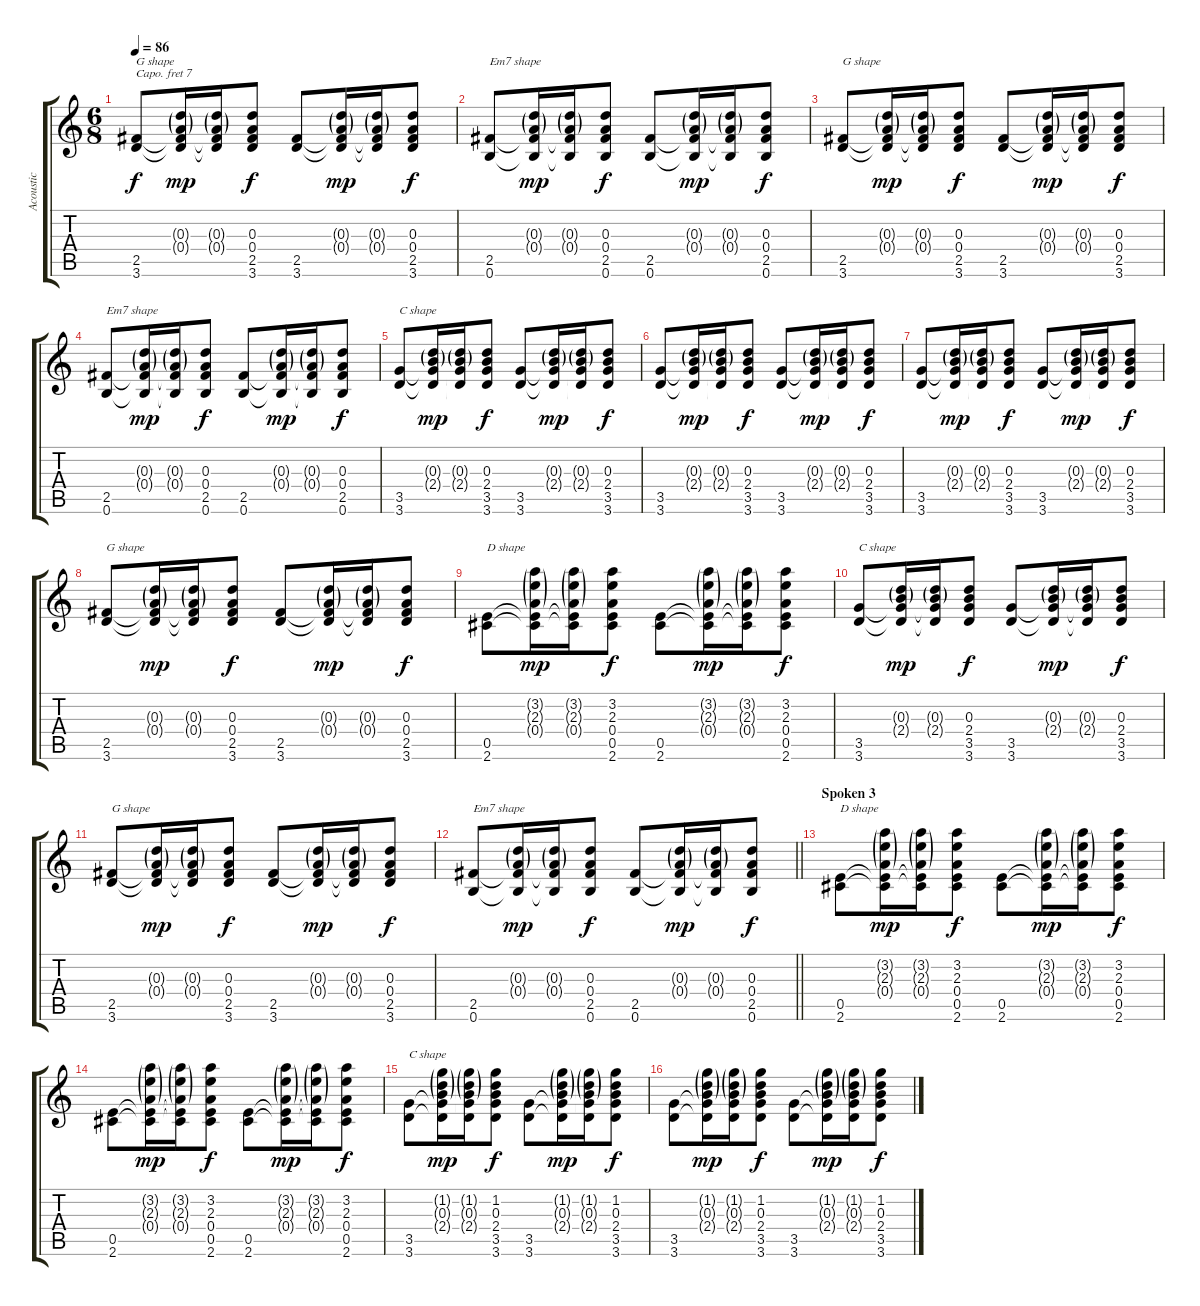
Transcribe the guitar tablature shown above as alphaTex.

\track ("Acoustic" "Acoustic") {instrument acousticguitarsteel}
\staff {score tabs}
\capo 7
\tuning (E4 B3 G3 D3 A2 E2) {hide}
\ts (6 8)
\tempo 86
\clef g2
\ks c
(2.5 3.6).8{txt "G shape" dy f} (0.3{g} 0.4{g} 2.5{t} 3.6{t}).16{dy mp} (0.3{g} 0.4{g} 2.5{t} 3.6{t}).16 (0.3 0.4 2.5 3.6).8{dy f} (2.5 3.6).8 (0.3{g} 0.4{g} 2.5{t} 3.6{t}).16{dy mp} (0.3{g} 0.4{g} 2.5{t} 3.6{t}).16 (0.3 0.4 2.5 3.6).8{dy f} |
(2.5 0.6).8{txt "Em7 shape"} (0.3{g} 0.4{g} 2.5{t} 0.6{t}).16{dy mp} (0.3{g} 0.4{g} 2.5{t} 0.6{t}).16 (0.3 0.4 2.5 0.6).8{dy f} (2.5 0.6).8 (0.3{g} 0.4{g} 2.5{t} 0.6{t}).16{dy mp} (0.3{g} 0.4{g} 2.5{t} 0.6{t}).16 (0.3 0.4 2.5 0.6).8{dy f} |
(2.5 3.6).8{txt "G shape"} (0.3{g} 0.4{g} 2.5{t} 3.6{t}).16{dy mp} (0.3{g} 0.4{g} 2.5{t} 3.6{t}).16 (0.3 0.4 2.5 3.6).8{dy f} (2.5 3.6).8 (0.3{g} 0.4{g} 2.5{t} 3.6{t}).16{dy mp} (0.3{g} 0.4{g} 2.5{t} 3.6{t}).16 (0.3 0.4 2.5 3.6).8{dy f} |
(2.5 0.6).8{txt "Em7 shape"} (0.3{g} 0.4{g} 2.5{t} 0.6{t}).16{dy mp} (0.3{g} 0.4{g} 2.5{t} 0.6{t}).16 (0.3 0.4 2.5 0.6).8{dy f} (2.5 0.6).8 (0.3{g} 0.4{g} 2.5{t} 0.6{t}).16{dy mp} (0.3{g} 0.4{g} 2.5{t} 0.6{t}).16 (0.3 0.4 2.5 0.6).8{dy f} |
(3.5 3.6).8{txt "C shape"} (0.3{g} 2.4{g} 3.5{t} 3.6{t}).16{dy mp} (0.3{g} 2.4{g} 3.5{t} 3.6{t}).16 (0.3 2.4 3.5 3.6).8{dy f} (3.5 3.6).8 (0.3{g} 2.4{g} 3.5{t} 3.6{t}).16{dy mp} (0.3{g} 2.4{g} 3.5{t} 3.6{t}).16 (0.3 2.4 3.5 3.6).8{dy f} |
(3.5 3.6).8 (0.3{g} 2.4{g} 3.5{t} 3.6{t}).16{dy mp} (0.3{g} 2.4{g} 3.5{t} 3.6{t}).16 (0.3 2.4 3.5 3.6).8{dy f} (3.5 3.6).8 (0.3{g} 2.4{g} 3.5{t} 3.6{t}).16{dy mp} (0.3{g} 2.4{g} 3.5{t} 3.6{t}).16 (0.3 2.4 3.5 3.6).8{dy f} |
(3.5 3.6).8 (0.3{g} 2.4{g} 3.5{t} 3.6{t}).16{dy mp} (0.3{g} 2.4{g} 3.5{t} 3.6{t}).16 (0.3 2.4 3.5 3.6).8{dy f} (3.5 3.6).8 (0.3{g} 2.4{g} 3.5{t} 3.6{t}).16{dy mp} (0.3{g} 2.4{g} 3.5{t} 3.6{t}).16 (0.3 2.4 3.5 3.6).8{dy f} |
(2.5 3.6).8{txt "G shape"} (0.3{g} 0.4{g} 2.5{t} 3.6{t}).16{dy mp} (0.3{g} 0.4{g} 2.5{t} 3.6{t}).16 (0.3 0.4 2.5 3.6).8{dy f} (2.5 3.6).8 (0.3{g} 0.4{g} 2.5{t} 3.6{t}).16{dy mp} (0.3{g} 0.4{g} 2.5{t} 3.6{t}).16 (0.3 0.4 2.5 3.6).8{dy f} |
(0.5 2.6).8{txt "D shape"} (3.2{g} 2.3{g} 0.4{g} 0.5{t} 2.6{t}).16{dy mp} (3.2{g} 2.3{g} 0.4{g} 0.5{t} 2.6{t}).16 (3.2 2.3 0.4 0.5 2.6).8{dy f} (0.5 2.6).8 (3.2{g} 2.3{g} 0.4{g} 0.5{t} 2.6{t}).16{dy mp} (3.2{g} 2.3{g} 0.4{g} 0.5{t} 2.6{t}).16 (3.2 2.3 0.4 0.5 2.6).8{dy f} |
(3.5 3.6).8{txt "C shape"} (0.3{g} 2.4{g} 3.5{t} 3.6{t}).16{dy mp} (0.3{g} 2.4{g} 3.5{t} 3.6{t}).16 (0.3 2.4 3.5 3.6).8{dy f} (3.5 3.6).8 (0.3{g} 2.4{g} 3.5{t} 3.6{t}).16{dy mp} (0.3{g} 2.4{g} 3.5{t} 3.6{t}).16 (0.3 2.4 3.5 3.6).8{dy f} |
(2.5 3.6).8{txt "G shape"} (0.3{g} 0.4{g} 2.5{t} 3.6{t}).16{dy mp} (0.3{g} 0.4{g} 2.5{t} 3.6{t}).16 (0.3 0.4 2.5 3.6).8{dy f} (2.5 3.6).8 (0.3{g} 0.4{g} 2.5{t} 3.6{t}).16{dy mp} (0.3{g} 0.4{g} 2.5{t} 3.6{t}).16 (0.3 0.4 2.5 3.6).8{dy f} |
\barLineRight lightlight
(2.5 0.6).8{txt "Em7 shape"} (0.3{g} 0.4{g} 2.5{t} 0.6{t}).16{dy mp} (0.3{g} 0.4{g} 2.5{t} 0.6{t}).16 (0.3 0.4 2.5 0.6).8{dy f} (2.5 0.6).8 (0.3{g} 0.4{g} 2.5{t} 0.6{t}).16{dy mp} (0.3{g} 0.4{g} 2.5{t} 0.6{t}).16 (0.3 0.4 2.5 0.6).8{dy f} |
\section ("" "Spoken 3")
(0.5 2.6).8{txt "D shape"} (3.2{g} 2.3{g} 0.4{g} 0.5{t} 2.6{t}).16{dy mp} (3.2{g} 2.3{g} 0.4{g} 0.5{t} 2.6{t}).16 (3.2 2.3 0.4 0.5 2.6).8{dy f} (0.5 2.6).8 (3.2{g} 2.3{g} 0.4{g} 0.5{t} 2.6{t}).16{dy mp} (3.2{g} 2.3{g} 0.4{g} 0.5{t} 2.6{t}).16 (3.2 2.3 0.4 0.5 2.6).8{dy f} |
(0.5 2.6).8 (3.2{g} 2.3{g} 0.4{g} 0.5{t} 2.6{t}).16{dy mp} (3.2{g} 2.3{g} 0.4{g} 0.5{t} 2.6{t}).16 (3.2 2.3 0.4 0.5 2.6).8{dy f} (0.5 2.6).8 (3.2{g} 2.3{g} 0.4{g} 0.5{t} 2.6{t}).16{dy mp} (3.2{g} 2.3{g} 0.4{g} 0.5{t} 2.6{t}).16 (3.2 2.3 0.4 0.5 2.6).8{dy f} |
(3.5 3.6).8{txt "C shape"} (1.2{g} 0.3{g} 2.4{g} 3.5{t} 3.6{t}).16{dy mp} (1.2{g} 0.3{g} 2.4{g} 3.5{t} 3.6{t}).16 (1.2 0.3 2.4 3.5 3.6).8{dy f} (3.5 3.6).8 (1.2{g} 0.3{g} 2.4{g} 3.5{t} 3.6{t}).16{dy mp} (1.2{g} 0.3{g} 2.4{g} 3.5{t} 3.6{t}).16 (1.2 0.3 2.4 3.5 3.6).8{dy f} |
(3.5 3.6).8 (1.2{g} 0.3{g} 2.4{g} 3.5{t} 3.6{t}).16{dy mp} (1.2{g} 0.3{g} 2.4{g} 3.5{t} 3.6{t}).16 (1.2 0.3 2.4 3.5 3.6).8{dy f} (3.5 3.6).8 (1.2{g} 0.3{g} 2.4{g} 3.5{t} 3.6{t}).16{dy mp} (1.2{g} 0.3{g} 2.4{g} 3.5{t} 3.6{t}).16 (1.2 0.3 2.4 3.5 3.6).8{dy f}
